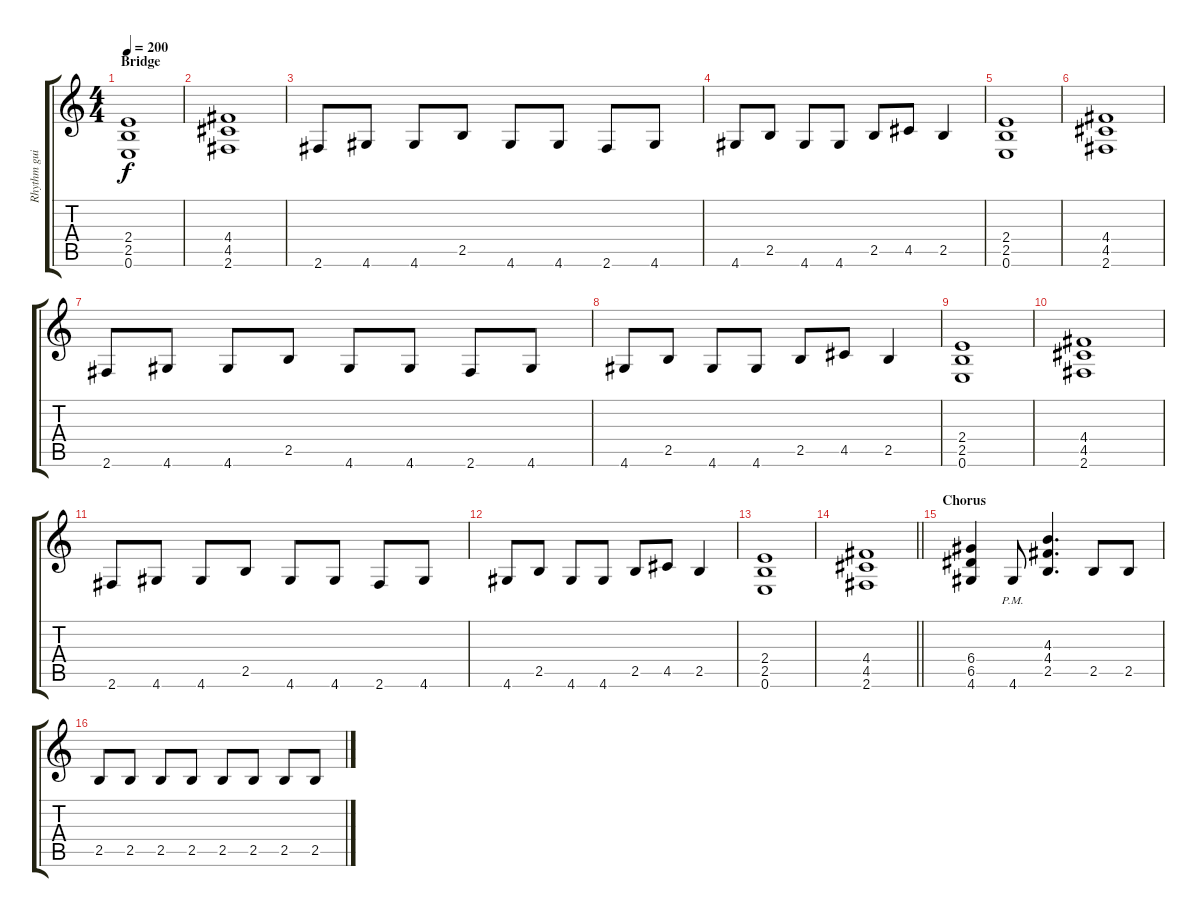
\track ("Rhythm guitar 2" "Rhythm gui") {instrument distortionguitar}
\staff {score tabs}
\tuning (E4 B3 G3 D3 A2 E2) {hide}
\ts (4 4)
\section ("" "Bridge")
\tempo 200
\clef g2
\ks c
(2.4 2.5 0.6).1{dy f} |
(4.4 4.5 2.6).1 |
2.6.8 4.6.8 4.6.8 2.5.8 4.6.8 4.6.8 2.6.8 4.6.8 |
4.6.8 2.5.8 4.6.8 4.6.8 2.5.8 4.5.8 2.5.4 |
(2.4 2.5 0.6).1 |
(4.4 4.5 2.6).1 |
2.6.8 4.6.8 4.6.8 2.5.8 4.6.8 4.6.8 2.6.8 4.6.8 |
4.6.8 2.5.8 4.6.8 4.6.8 2.5.8 4.5.8 2.5.4 |
(2.4 2.5 0.6).1 |
(4.4 4.5 2.6).1 |
2.6.8 4.6.8 4.6.8 2.5.8 4.6.8 4.6.8 2.6.8 4.6.8 |
4.6.8 2.5.8 4.6.8 4.6.8 2.5.8 4.5.8 2.5.4 |
(2.4 2.5 0.6).1 |
\barLineRight lightlight
(4.4 4.5 2.6).1 |
\section ("" "Chorus")
(6.4 6.5 4.6).4 4.6{pm}.8 (4.3 4.4 2.5).4{d} 2.5.8 2.5.8 |
2.5.8 2.5.8 2.5.8 2.5.8 2.5.8 2.5.8 2.5.8 2.5.8
